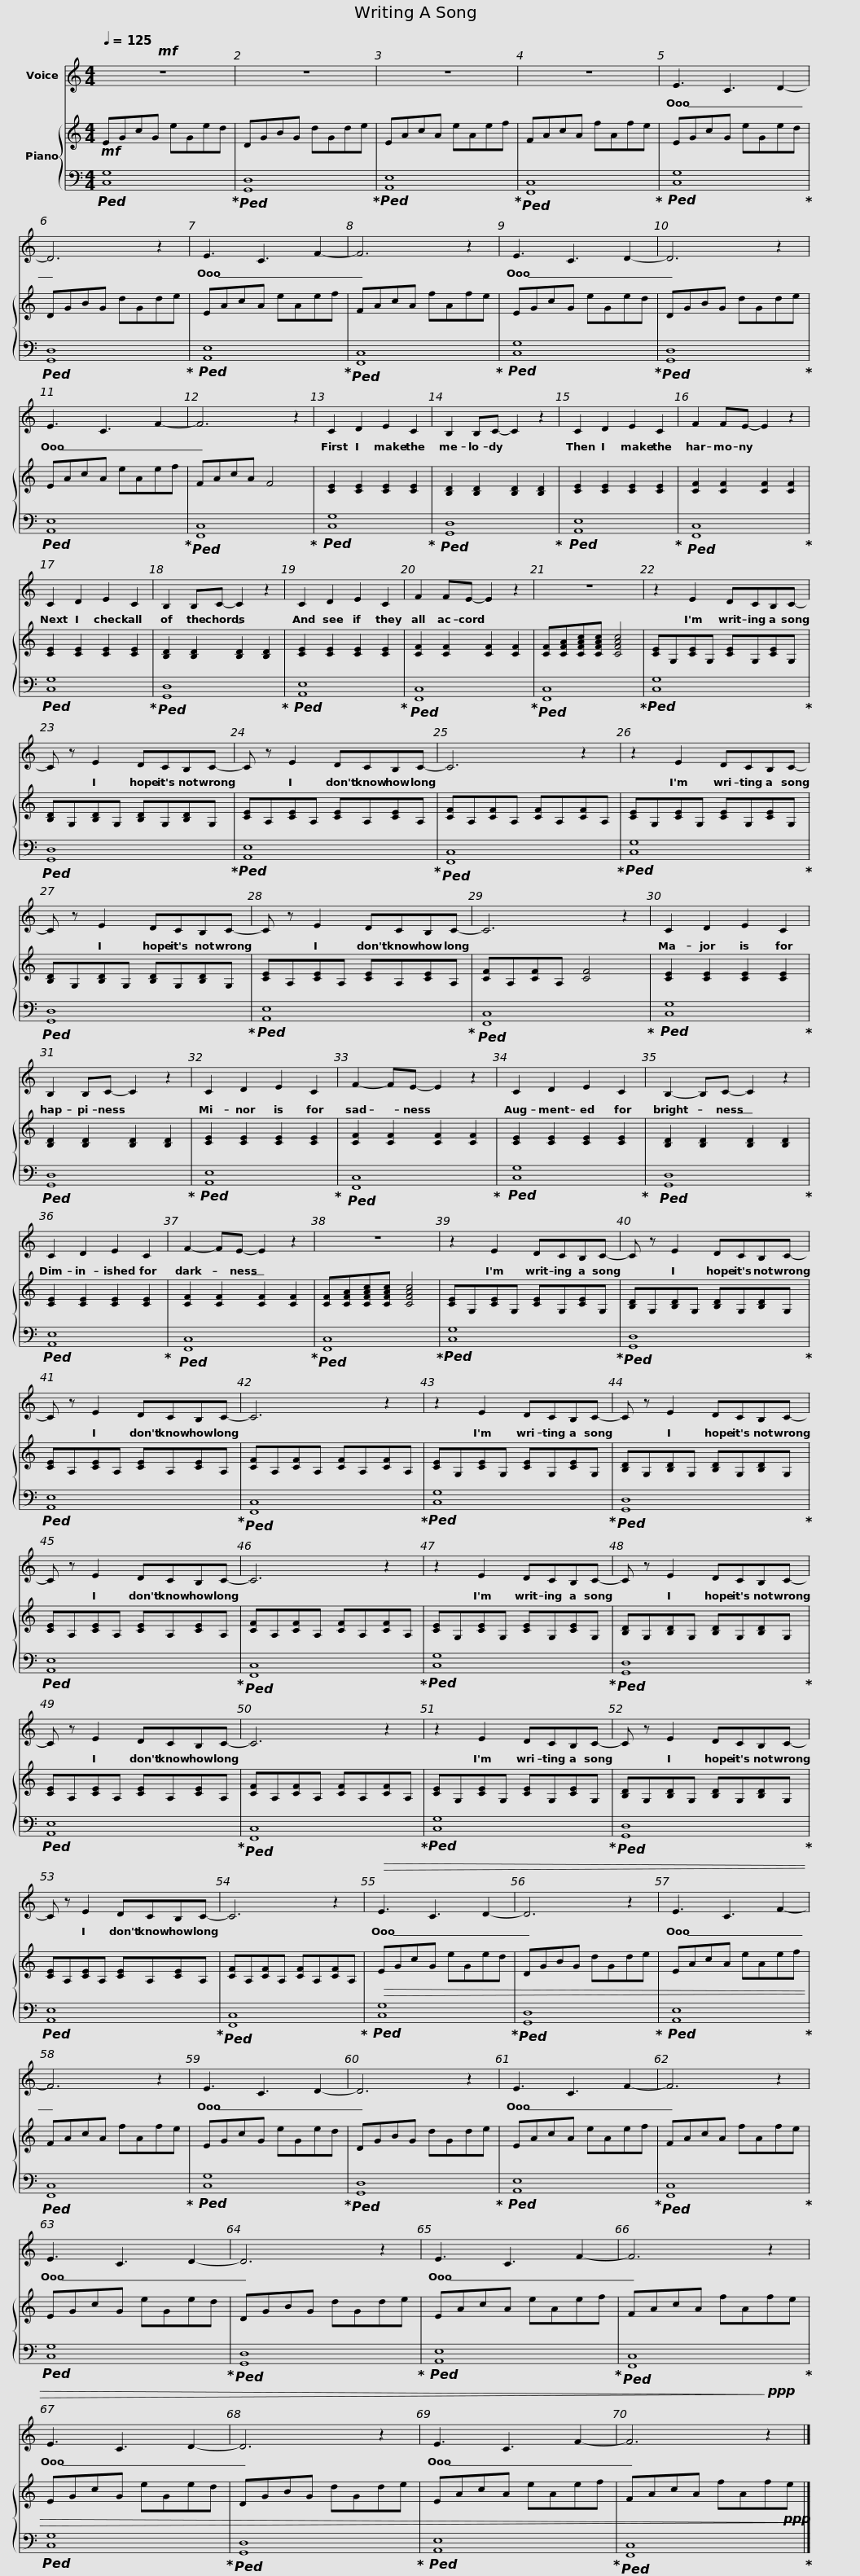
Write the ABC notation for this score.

X:1
%%score 1 { 2 | 3 }
L:1/8
Q:1/4=125
M:4/4
I:linebreak $
K:C
V:1 treble
V:2 treble
V:3 bass
V:1
!mf! z8 | z8 | z8 | z8 | E3 C3 D2- |$ %5
 D6 z2 | E3 C3 F2- | F6 z2 | E3 C3 D2- | D6 z2 |$ %10
 E3 C3 F2- | F6 z2 | C2 D2 E2 C2 | B,2 B,C- C2 z2 | C2 D2 E2 C2 | %15
 F2 FE- E2 z2 |$ C2 D2 E2 C2 | B,2 B,C- C2 z2 | C2 D2 E2 C2 | F2 FE- E2 z2 | %20
 z8 |$ z2 E2 DCB,C- | C z E2 DCB,C- | C z E2 DCB,C- |$ C6 z2 | %25
 z2 E2 DCB,C- | C z E2 DCB,C- |$ C z E2 DCB,C- | C6 z2 | C2 D2 E2 C2 | %30
 B,2 B,C- C2 z2 | C2 D2 E2 C2 |$ F2- FE- E2 z2 | C2 D2 E2 C2 | B,2- B,C- C2 z2 | %35
 C2 D2 E2 C2 | F2- FE- E2 z2 | z8 |$ z2 E2 DCB,C- | C z E2 DCB,C- | %40
 C z E2 DCB,C- |$ C6 z2 | z2 E2 DCB,C- | C z E2 DCB,C- |$ C z E2 DCB,C- | %45
 C6 z2 | z2 E2 DCB,C- |$ C z E2 DCB,C- | C z E2 DCB,C- | C6 z2 |$ %50
 z2 E2 DCB,C- | C z E2 DCB,C- | C z E2 DCB,C- |$ C6 z2 |!>(! E3 C3 D2- | %55
 D6 z2 | E3 C3 F2- | F6 z2 |$ E3 C3 D2- | D6 z2 | %60
 E3 C3 F2- | F6 z2 | E3 C3 D2- |$ D6 z2 | E3 C3 F2- | %65
 F6 z2 | E3 C3 D2- | D6 z2 |$ E3 C3 F2- | F6!>)!!ppp! z2 |] %70
V:2
!mf! EGcG eGed | DGBG dGde | EAcA eAef | FAcA fAfe | EGcG eGed |$ %5
 DGBG dGde | EAcA eAef | FAcA fAfe | EGcG eGed | DGBG dGde |$ %10
 EAcA eAef | FAcA F4 | [CE]2 [CE]2 [CE]2 [CE]2 | [B,D]2 [B,D]2 [B,D]2 [B,D]2 | [CE]2 [CE]2 [CE]2 [CE]2 | %15
 [CF]2 [CF]2 [CF]2 [CF]2 |$ [CE]2 [CE]2 [CE]2 [CE]2 | [B,D]2 [B,D]2 [B,D]2 [B,D]2 | [CE]2 [CE]2 [CE]2 [CE]2 | [CF]2 [CF]2 [CF]2 [CF]2 | %20
 [CF][CFA][CFAc][CFAc] [CFAc]4 |$ [CE]G,[CE]G, [CE]G,[CE]G, | [B,D]G,[B,D]G, [B,D]G,[B,D]G, | [CE]A,[CE]A, [CE]A,[CE]A, |$ [CF]A,[CF]A, [CF]A,[CF]A, | %25
 [CE]G,[CE]G, [CE]G,[CE]G, | [B,D]G,[B,D]G, [B,D]G,[B,D]G, |$ [CE]A,[CE]A, [CE]A,[CE]A, | [CF]A,[CF]A, [CF]4 | [CE]2 [CE]2 [CE]2 [CE]2 | %30
 [B,D]2 [B,D]2 [B,D]2 [B,D]2 | [CE]2 [CE]2 [CE]2 [CE]2 |$ [CF]2 [CF]2 [CF]2 [CF]2 | [CE]2 [CE]2 [CE]2 [CE]2 | [B,D]2 [B,D]2 [B,D]2 [B,D]2 | %35
 [CE]2 [CE]2 [CE]2 [CE]2 | [CF]2 [CF]2 [CF]2 [CF]2 | [CF][CFA][CFAc][CFAc] [CFAc]4 |$ [CE]G,[CE]G, [CE]G,[CE]G, | [B,D]G,[B,D]G, [B,D]G,[B,D]G, | %40
 [CE]A,[CE]A, [CE]A,[CE]A, |$ [CF]A,[CF]A, [CF]A,[CF]A, | [CE]G,[CE]G, [CE]G,[CE]G, | [B,D]G,[B,D]G, [B,D]G,[B,D]G, |$ [CE]A,[CE]A, [CE]A,[CE]A, | %45
 [CF]A,[CF]A, [CF]A,[CF]A, | [CE]G,[CE]G, [CE]G,[CE]G, |$ [B,D]G,[B,D]G, [B,D]G,[B,D]G, | [CE]A,[CE]A, [CE]A,[CE]A, | [CF]A,[CF]A, [CF]A,[CF]A, |$ %50
 [CE]G,[CE]G, [CE]G,[CE]G, | [B,D]G,[B,D]G, [B,D]G,[B,D]G, | [CE]A,[CE]A, [CE]A,[CE]A, |$ [CF]A,[CF]A, [CF]A,[CF]A, |!>(! EGcG eGed | %55
 DGBG dGde | EAcA eAef | FAcA fAfe |$ EGcG eGed | DGBG dGde | %60
 EAcA eAef | FAcA fAfe | EGcG eGed |$ DGBG dGde | EAcA eAef | %65
 FAcA fAfe | EGcG eGed | DGBG dGde |$ EAcA eAef | FAcA fAf!ppp!e!>)! |] %70
V:3
!ped! [C,G,]8!ped-up! |!ped! [G,,D,]8!ped-up! |!ped! [A,,E,]8!ped-up! |!ped! [F,,C,]8!ped-up! |!ped! [C,G,]8!ped-up! |$ %5
!ped! [G,,D,]8!ped-up! |!ped! [A,,E,]8!ped-up! |!ped! [F,,C,]8!ped-up! |!ped! [C,G,]8!ped-up! |!ped! [G,,D,]8!ped-up! |$ %10
!ped! [A,,E,]8!ped-up! |!ped! [F,,C,]8!ped-up! |!ped! [C,G,]8!ped-up! |!ped! [G,,D,]8!ped-up! |!ped! [A,,E,]8!ped-up! | %15
!ped! [F,,C,]8!ped-up! |$!ped! [C,G,]8!ped-up! |!ped! [G,,D,]8!ped-up! |!ped! [A,,E,]8!ped-up! |!ped! [F,,C,]8!ped-up! | %20
!ped! [F,,C,]8!ped-up! |$!ped! [C,G,]8!ped-up! |!ped! [G,,D,]8!ped-up! |!ped! [A,,E,]8!ped-up! |$!ped! [F,,C,]8!ped-up! | %25
!ped! [C,G,]8!ped-up! |!ped! [G,,D,]8!ped-up! |$!ped! [A,,E,]8!ped-up! |!ped! [F,,C,]8!ped-up! |!ped! [C,G,]8!ped-up! | %30
!ped! [G,,D,]8!ped-up! |!ped! [A,,E,]8!ped-up! |$!ped! [F,,C,]8!ped-up! |!ped! [C,G,]8!ped-up! |!ped! [G,,D,]8!ped-up! | %35
!ped! [A,,E,]8!ped-up! |!ped! [F,,C,]8!ped-up! |!ped! [F,,C,]8!ped-up! |$!ped! [C,G,]8!ped-up! |!ped! [G,,D,]8!ped-up! | %40
!ped! [A,,E,]8!ped-up! |$!ped! [F,,C,]8!ped-up! |!ped! [C,G,]8!ped-up! |!ped! [G,,D,]8!ped-up! |$!ped! [A,,E,]8!ped-up! | %45
!ped! [F,,C,]8!ped-up! |!ped! [C,G,]8!ped-up! |$!ped! [G,,D,]8!ped-up! |!ped! [A,,E,]8!ped-up! |!ped! [F,,C,]8!ped-up! |$ %50
!ped! [C,G,]8!ped-up! |!ped! [G,,D,]8!ped-up! |!ped! [A,,E,]8!ped-up! |$!ped! [F,,C,]8!ped-up! |!ped! [C,G,]8!ped-up! | %55
!ped! [G,,D,]8!ped-up! |!ped! [A,,E,]8!ped-up! |!ped! [F,,C,]8!ped-up! |$!ped! [C,G,]8!ped-up! |!ped! [G,,D,]8!ped-up! | %60
!ped! [A,,E,]8!ped-up! |!ped! [F,,C,]8!ped-up! |!ped! [C,G,]8!ped-up! |$!ped! [G,,D,]8!ped-up! |!ped! [A,,E,]8!ped-up! | %65
!ped! [F,,C,]8!ped-up! |!ped! [C,G,]8!ped-up! |!ped! [G,,D,]8!ped-up! |$!ped! [A,,E,]8!ped-up! |!ped! [F,,C,]8!ped-up! |] %70
